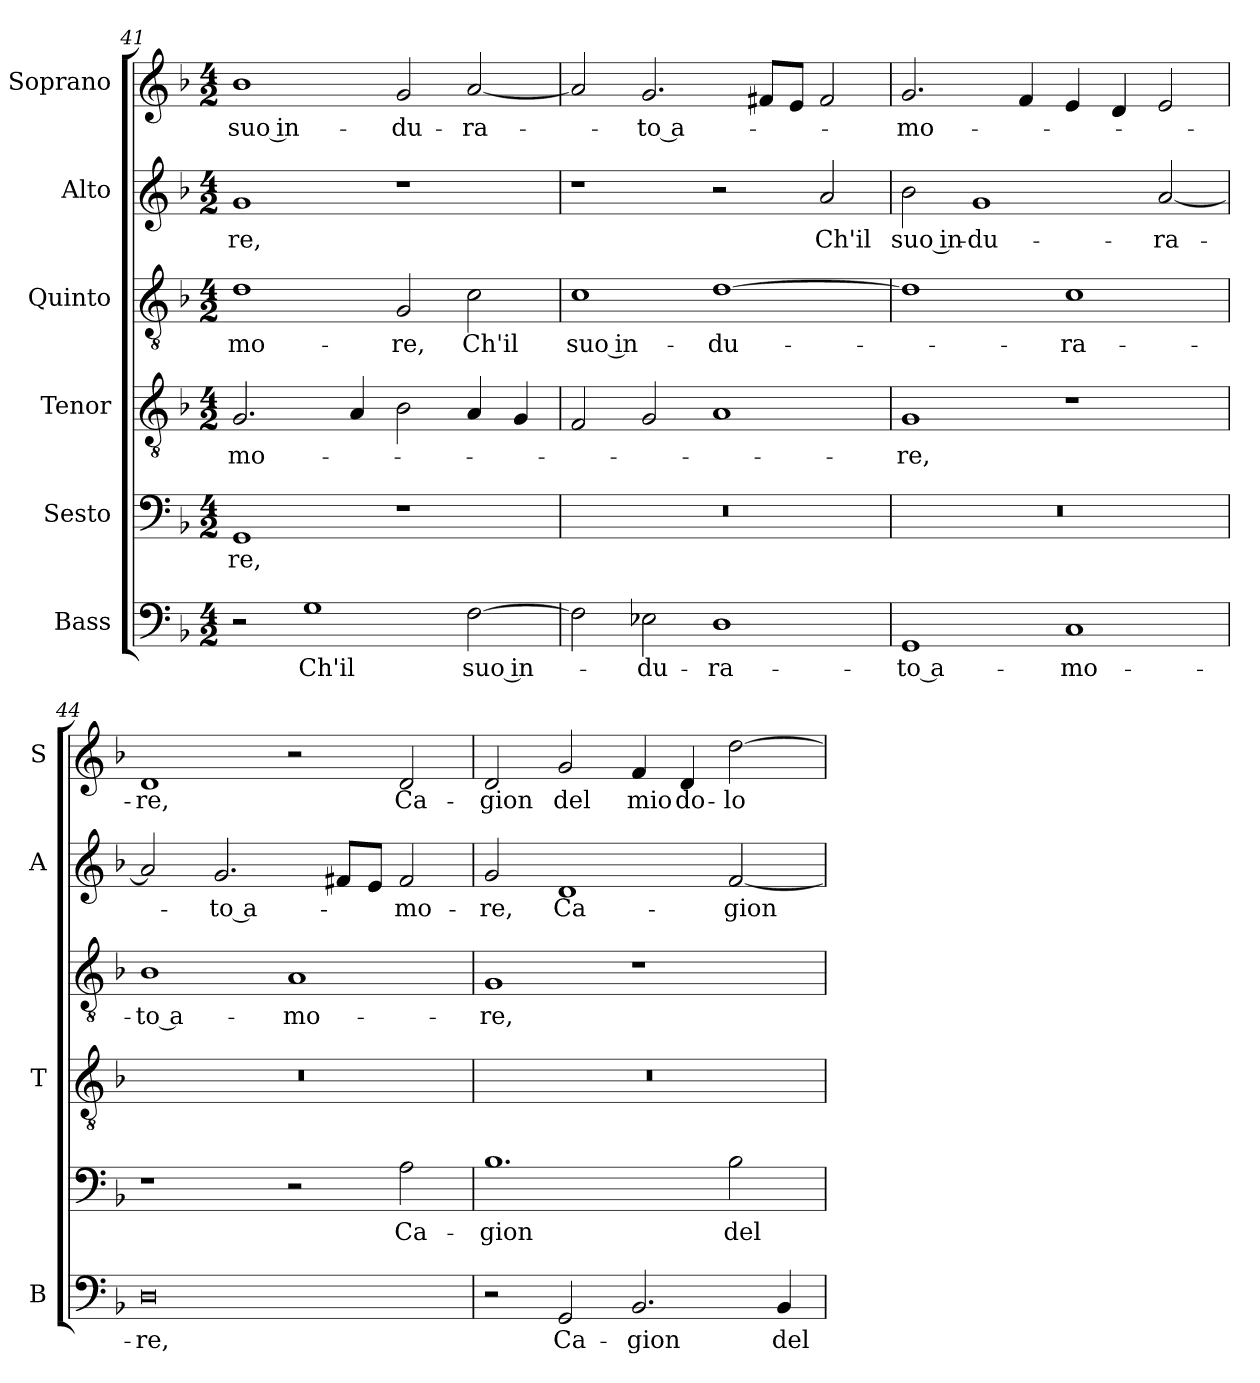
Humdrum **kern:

**kern	**text	**kern	**text	**kern	**text	**kern	**text	**kern	**text	**kern	**text
*part6	*part6	*part5	*part5	*part4	*part4	*part3	*part3	*part2	*part2	*part1	*part1
*staff6	*staff6	*staff5	*staff5	*staff4	*staff4	*staff3	*staff3	*staff2	*staff2	*staff1	*staff1
*I"Bass	*	*I"Sesto	*	*I"Tenor	*	*I"Quinto	*	*I"Alto	*	*I"Soprano	*
*I'B	*	*	*	*I'T	*	*	*	*I'A	*	*I'S	*
*clefF4	*	*clefF4	*	*clefGv2	*	*clefGv2	*	*clefG2	*	*clefG2	*
*k[b-]	*	*k[b-]	*	*k[b-]	*	*k[b-]	*	*k[b-]	*	*k[b-]	*
*F:	*	*F:	*	*F:	*	*F:	*	*F:	*	*F:	*
*M4/2	*	*M4/2	*	*M4/2	*	*M4/2	*	*M4/2	*	*M4/2	*
=41	=41	=41	=41	=41	=41	=41	=41	=41	=41	=41	=41
!	!	!	!LO:LY:b	!	!	!	!	!	!	!	!
!	!	!	!	!	!LO:LY:b	!	!	!	!	!	!
!	!	!	!	!	!	!	!LO:LY:b	!	!	!	!
!	!	!	!	!	!	!	!	!	!LO:LY:b	!	!
!	!	!	!	!	!	!	!	!	!	!	!LO:LY:b
2r	.	1GG	-re,	2.G/	-mo-	1d	-mo-	1g	-re,	1b-	suo in-
!	!LO:LY:b	!	!	!	!	!	!	!	!	!	!
1G	Ch'il	.	.	.	.	.	.	.	.	.	.
.	.	.	.	4A/	.	.	.	.	.	.	.
!	!	!	!	!	!	!	!LO:LY:b	!	!	!	!
!	!	!	!	!	!	!	!	!	!	!	!LO:LY:b
.	.	1r	.	2B-\	.	2G/	-re,	1r	.	2g/	-du-
!	!LO:LY:b	!	!	!	!	!	!	!	!	!	!
!	!	!	!	!	!	!	!LO:LY:b	!	!	!	!
!	!	!	!	!	!	!	!	!	!	!	!LO:LY:b
[2F\	suo in-	.	.	4A/	.	2c\	Ch'il	.	.	[2a/	-ra-
.	.	.	.	4G/	.	.	.	.	.	.	.
=42	=42	=42	=42	=42	=42	=42	=42	=42	=42	=42	=42
!	!	!	!	!	!	!	!LO:LY:b	!	!	!	!
2F\]	.	0r	.	2F/	.	1c	suo in-	1r	.	2a/]	.
!	!LO:LY:b	!	!	!	!	!	!	!	!	!	!
!	!	!	!	!	!	!	!	!	!	!	!LO:LY:b
2E-X\	-du-	.	.	2G/	.	.	.	.	.	2.g/	-to a-
!	!LO:LY:b	!	!	!	!	!	!	!	!	!	!
!	!	!	!	!	!	!	!LO:LY:b	!	!	!	!
1D	-ra-	.	.	1A	.	[1d	-du-	2r	.	.	.
.	.	.	.	.	.	.	.	.	.	8f#X/L	.
.	.	.	.	.	.	.	.	.	.	8e/J	.
!	!	!	!	!	!	!	!	!	!LO:LY:b	!	!
.	.	.	.	.	.	.	.	2a/	Ch'il	2f#/	.
=43	=43	=43	=43	=43	=43	=43	=43	=43	=43	=43	=43
!	!LO:LY:b	!	!	!	!	!	!	!	!	!	!
!	!	!	!	!	!LO:LY:b	!	!	!	!	!	!
!	!	!	!	!	!	!	!	!	!LO:LY:b	!	!
!	!	!	!	!	!	!	!	!	!	!	!LO:LY:b
1GG	-to a-	0r	.	1G	-re,	1d]	.	2b-\	suo in-	2.g/	-mo-
!	!	!	!	!	!	!	!	!	!LO:LY:b	!	!
.	.	.	.	.	.	.	.	1g	-du-	.	.
.	.	.	.	.	.	.	.	.	.	4f/	.
!	!LO:LY:b	!	!	!	!	!	!	!	!	!	!
!	!	!	!	!	!	!	!LO:LY:b	!	!	!	!
1C	-mo-	.	.	1r	.	1c	-ra-	.	.	4e/	.
.	.	.	.	.	.	.	.	.	.	4d/	.
!	!	!	!	!	!	!	!	!	!LO:LY:b	!	!
.	.	.	.	.	.	.	.	[2a/	-ra-	2e/	.
!!LO:LB:g=z
=44	=44	=44	=44	=44	=44	=44	=44	=44	=44	=44	=44
!	!LO:LY:b	!	!	!	!	!	!	!	!	!	!
!	!	!	!	!	!	!	!LO:LY:b	!	!	!	!
!	!	!	!	!	!	!	!	!	!	!	!LO:LY:b
0D	-re,	1r	.	0r	.	1B-	-to a-	2a/]	.	1d	-re,
!	!	!	!	!	!	!	!	!	!LO:LY:b	!	!
.	.	.	.	.	.	.	.	2.g/	-to a-	.	.
!	!	!	!	!	!	!	!LO:LY:b	!	!	!	!
.	.	2r	.	.	.	1A	-mo-	.	.	2r	.
.	.	.	.	.	.	.	.	8f#X/L	.	.	.
.	.	.	.	.	.	.	.	8e/J	.	.	.
!	!	!	!LO:LY:b	!	!	!	!	!	!	!	!
!	!	!	!	!	!	!	!	!	!LO:LY:b	!	!
!	!	!	!	!	!	!	!	!	!	!	!LO:LY:b
.	.	2A\	Ca-	.	.	.	.	2f#/	-mo-	2d/	Ca-
=45	=45	=45	=45	=45	=45	=45	=45	=45	=45	=45	=45
!	!	!	!LO:LY:b	!	!	!	!	!	!	!	!
!	!	!	!	!	!	!	!LO:LY:b	!	!	!	!
!	!	!	!	!	!	!	!	!	!LO:LY:b	!	!
!	!	!	!	!	!	!	!	!	!	!	!LO:LY:b
2r	.	1.B-	-gion	0r	.	1G	-re,	2g/	-re,	2d/	-gion
!	!LO:LY:b	!	!	!	!	!	!	!	!	!	!
!	!	!	!	!	!	!	!	!	!LO:LY:b	!	!
!	!	!	!	!	!	!	!	!	!	!	!LO:LY:b
2GG/	Ca-	.	.	.	.	.	.	1d	Ca-	2g/	del
!	!LO:LY:b	!	!	!	!	!	!	!	!	!	!
!	!	!	!	!	!	!	!	!	!	!	!LO:LY:b
2.BB-/	-gion	.	.	.	.	1r	.	.	.	4f/	mio
!	!	!	!	!	!	!	!	!	!	!	!LO:LY:b
.	.	.	.	.	.	.	.	.	.	4d/	do-
!	!	!	!LO:LY:b	!	!	!	!	!	!	!	!
!	!	!	!	!	!	!	!	!	!LO:LY:b	!	!
!	!	!	!	!	!	!	!	!	!	!	!LO:LY:b
.	.	2B-\	del	.	.	.	.	[2f/	-gion	[2dd\	-lo-
!	!LO:LY:b	!	!	!	!	!	!	!	!	!	!
4BB-/	del	.	.	.	.	.	.	.	.	.	.
=	=	=	=	=	=	=	=	=	=	=	=
*-	*-	*-	*-	*-	*-	*-	*-	*-	*-	*-	*-
